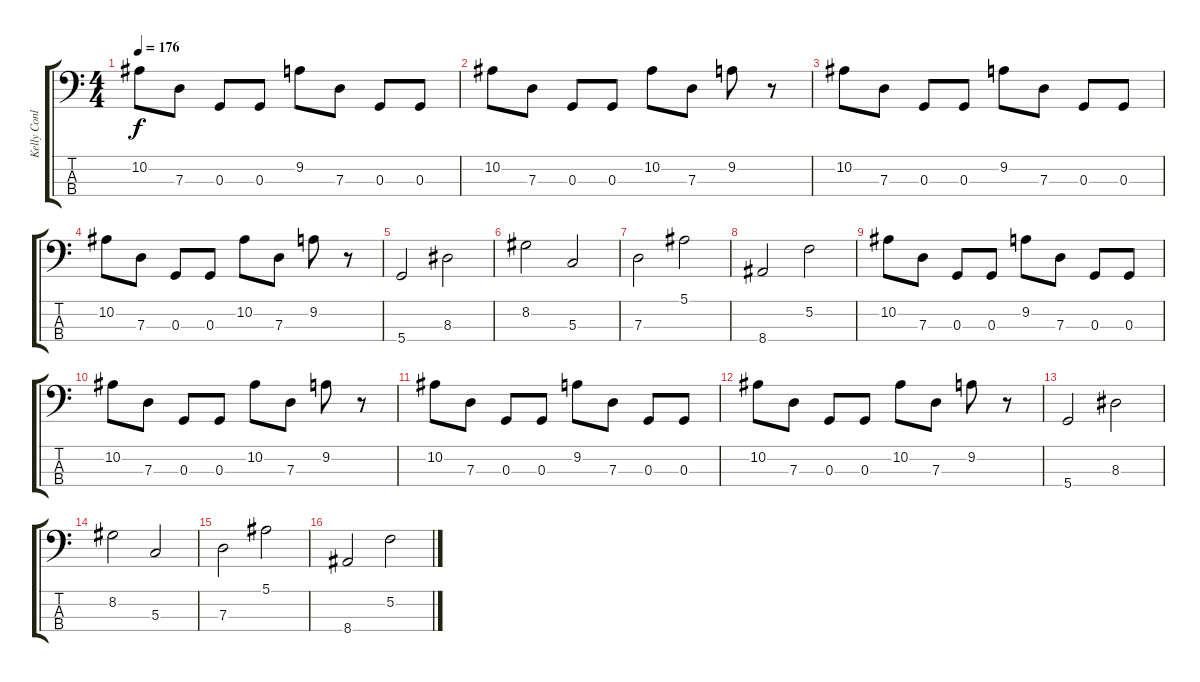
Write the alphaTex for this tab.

\track ("Kelly Conlon " "Kelly Conl") {instrument electricbassfinger}
\staff {score tabs}
\tuning (F2 C2 G1 D1) {hide}
\ts (4 4)
\tempo 176
\clef f4
\ks c
10.2.8{dy f} 7.3.8 0.3.8 0.3.8 9.2.8 7.3.8 0.3.8 0.3.8 |
10.2.8 7.3.8 0.3.8 0.3.8 10.2.8 7.3.8 9.2.8 r.8 |
10.2.8 7.3.8 0.3.8 0.3.8 9.2.8 7.3.8 0.3.8 0.3.8 |
10.2.8 7.3.8 0.3.8 0.3.8 10.2.8 7.3.8 9.2.8 r.8 |
5.4.2 8.3.2 |
8.2.2 5.3.2 |
7.3.2 5.1.2 |
8.4.2 5.2.2 |
10.2.8 7.3.8 0.3.8 0.3.8 9.2.8 7.3.8 0.3.8 0.3.8 |
10.2.8 7.3.8 0.3.8 0.3.8 10.2.8 7.3.8 9.2.8 r.8 |
10.2.8 7.3.8 0.3.8 0.3.8 9.2.8 7.3.8 0.3.8 0.3.8 |
10.2.8 7.3.8 0.3.8 0.3.8 10.2.8 7.3.8 9.2.8 r.8 |
5.4.2 8.3.2 |
8.2.2 5.3.2 |
7.3.2 5.1.2 |
8.4.2 5.2.2
